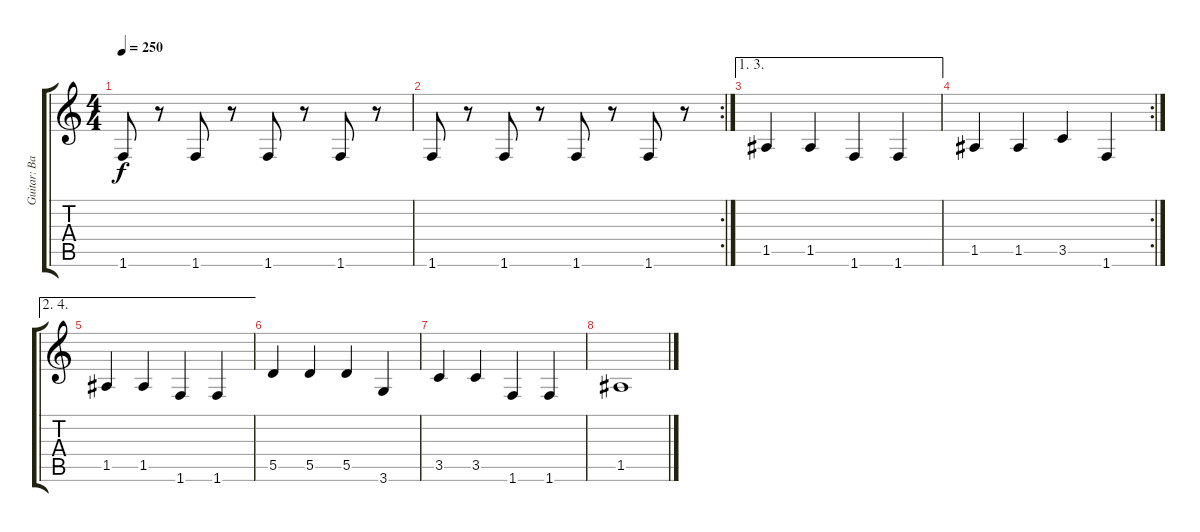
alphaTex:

\track ("Guitar: Bass" "Guitar: Ba") {instrument electricbassfinger}
\staff {score tabs}
\tuning (E4 B3 G3 D3 A2 E2) {hide}
\ts (4 4)
\tempo 250
\clef g2
\ks c
1.6.8{dy f} r.8 1.6.8 r.8 1.6.8 r.8 1.6.8 r.8 |
\rc 2
1.6.8 r.8 1.6.8 r.8 1.6.8 r.8 1.6.8 r.8 |
\ae (1 3)
1.5.4 1.5.4 1.6.4 1.6.4 |
\rc 2
1.5.4 1.5.4 3.5.4 1.6.4 |
\ae (2 4)
1.5.4 1.5.4 1.6.4 1.6.4 |
5.5.4 5.5.4 5.5.4 3.6.4 |
3.5.4 3.5.4 1.6.4 1.6.4 |
1.5.1
